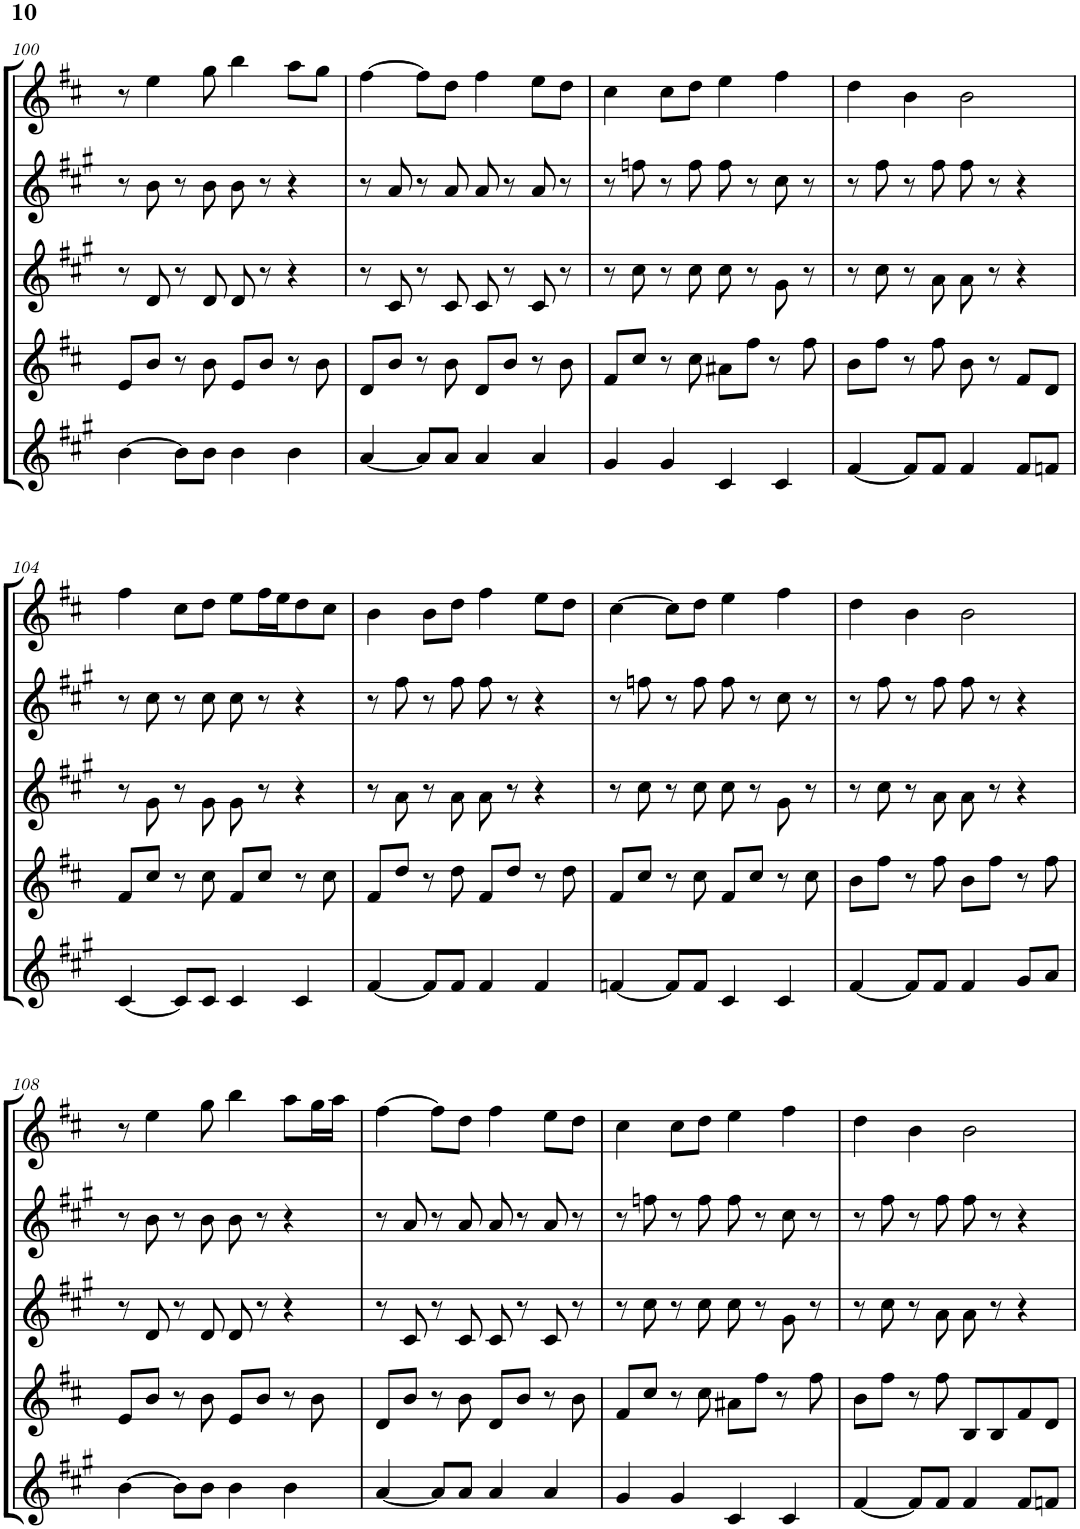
**kern	**kern	**kern	**kern	**kern
*part5	*part4	*part3	*part2	*part1
*staff5	*staff4	*staff3	*staff2	*staff1
*I"Baritone Saxophone	*I"Tenor Saxophone	*I"Alto Saxophone	*I"Alto Saxophone	*I"Soprano Saxophone
*I'Bar Sax	*I'T Sax	*I'A Sax	*I'A Sax	*I'S Sax
!!LO:PB:g=z
*clefG2	*clefG2	*clefG2	*clefG2	*clefG2
*Trd12c21	*Trd8c14	*Trd5c9	*Trd5c9	*Trd1c2
*k[f#c#g#]	*k[f#c#]	*k[f#c#g#]	*k[f#c#g#]	*k[f#c#]
*M4/4	*M4/4	*M4/4	*M4/4	*M4/4
=100	=100	=100	=100	=100
[4b\	8e/L	8r	8r	8r
.	8b/J	8d/	8b\	4ee\
8b\L]	8r	8r	8r	.
8b\J	8b\	8d/	8b\	8gg\
4b\	8e/L	8d/	8b\	4bb\
.	8b/J	8r	8r	.
4b\	8r	4r	4r	8aa\L
.	8b\	.	.	8gg\J
=101	=101	=101	=101	=101
[4a/	8d/L	8r	8r	[4ff#\
.	8b/J	8c#/	8a/	.
8a/L]	8r	8r	8r	8ff#\L]
8a/J	8b\	8c#/	8a/	8dd\J
4a/	8d/L	8c#/	8a/	4ff#\
.	8b/J	8r	8r	.
4a/	8r	8c#/	8a/	8ee\L
.	8b\	8r	8r	8dd\J
=102	=102	=102	=102	=102
4g#/	8f#/L	8r	8r	4cc#\
.	8cc#/J	8cc#\	8ffn\	.
4g#/	8r	8r	8r	8cc#\L
.	8cc#\	8cc#\	8ff\	8dd\J
4c#/	8a#X\L	8cc#\	8ff\	4ee\
.	8ff#\J	8r	8r	.
4c#/	8r	8g#\	8cc#\	4ff#\
.	8ff#\	8r	8r	.
=103	=103	=103	=103	=103
[4f#/	8b\L	8r	8r	4dd\
.	8ff#\J	8cc#\	8ff#\	.
8f#/L]	8r	8r	8r	4b\
8f#/J	8ff#\	8a\	8ff#\	.
4f#/	8b\	8a\	8ff#\	2b\
.	8r	8r	8r	.
8f#/L	8f#/L	4r	4r	.
8fn/J	8d/J	.	.	.
!!LO:LB:g=z
=104	=104	=104	=104	=104
[4c#/	8f#/L	8r	8r	4ff#\
.	8cc#/J	8g#\	8cc#\	.
8c#/L]	8r	8r	8r	8cc#\L
8c#/J	8cc#\	8g#\	8cc#\	8dd\J
4c#/	8f#/L	8g#\	8cc#\	8ee\L
.	8cc#/J	8r	8r	16ff#\L
.	.	.	.	16ee\J
4c#/	8r	4r	4r	8dd\
.	8cc#\	.	.	8cc#\J
=105	=105	=105	=105	=105
[4f#/	8f#/L	8r	8r	4b\
.	8dd/J	8a\	8ff#\	.
8f#/L]	8r	8r	8r	8b\L
8f#/J	8dd\	8a\	8ff#\	8dd\J
4f#/	8f#/L	8a\	8ff#\	4ff#\
.	8dd/J	8r	8r	.
4f#/	8r	4r	4r	8ee\L
.	8dd\	.	.	8dd\J
=106	=106	=106	=106	=106
[4fn/	8f#/L	8r	8r	[4cc#\
.	8cc#/J	8cc#\	8ffn\	.
8f/L]	8r	8r	8r	8cc#\L]
8f/J	8cc#\	8cc#\	8ff\	8dd\J
4c#/	8f#/L	8cc#\	8ff\	4ee\
.	8cc#/J	8r	8r	.
4c#/	8r	8g#\	8cc#\	4ff#\
.	8cc#\	8r	8r	.
=107	=107	=107	=107	=107
[4f#/	8b\L	8r	8r	4dd\
.	8ff#\J	8cc#\	8ff#\	.
8f#/L]	8r	8r	8r	4b\
8f#/J	8ff#\	8a\	8ff#\	.
4f#/	8b\L	8a\	8ff#\	2b\
.	8ff#\J	8r	8r	.
8g#/L	8r	4r	4r	.
8a/J	8ff#\	.	.	.
!!LO:LB:g=z
=108	=108	=108	=108	=108
[4b\	8e/L	8r	8r	8r
.	8b/J	8d/	8b\	4ee\
8b\L]	8r	8r	8r	.
8b\J	8b\	8d/	8b\	8gg\
4b\	8e/L	8d/	8b\	4bb\
.	8b/J	8r	8r	.
4b\	8r	4r	4r	8aa\L
.	8b\	.	.	16gg\L
.	.	.	.	16aa\JJ
=109	=109	=109	=109	=109
[4a/	8d/L	8r	8r	[4ff#\
.	8b/J	8c#/	8a/	.
8a/L]	8r	8r	8r	8ff#\L]
8a/J	8b\	8c#/	8a/	8dd\J
4a/	8d/L	8c#/	8a/	4ff#\
.	8b/J	8r	8r	.
4a/	8r	8c#/	8a/	8ee\L
.	8b\	8r	8r	8dd\J
=110	=110	=110	=110	=110
4g#/	8f#/L	8r	8r	4cc#\
.	8cc#/J	8cc#\	8ffn\	.
4g#/	8r	8r	8r	8cc#\L
.	8cc#\	8cc#\	8ff\	8dd\J
4c#/	8a#X\L	8cc#\	8ff\	4ee\
.	8ff#\J	8r	8r	.
4c#/	8r	8g#\	8cc#\	4ff#\
.	8ff#\	8r	8r	.
=111	=111	=111	=111	=111
[4f#/	8b\L	8r	8r	4dd\
.	8ff#\J	8cc#\	8ff#\	.
8f#/L]	8r	8r	8r	4b\
8f#/J	8ff#\	8a\	8ff#\	.
4f#/	8B/L	8a\	8ff#\	2b\
.	8B/	8r	8r	.
8f#/L	8f#/	4r	4r	.
8fn/J	8d/J	.	.	.
=	=	=	=	=
*-	*-	*-	*-	*-
